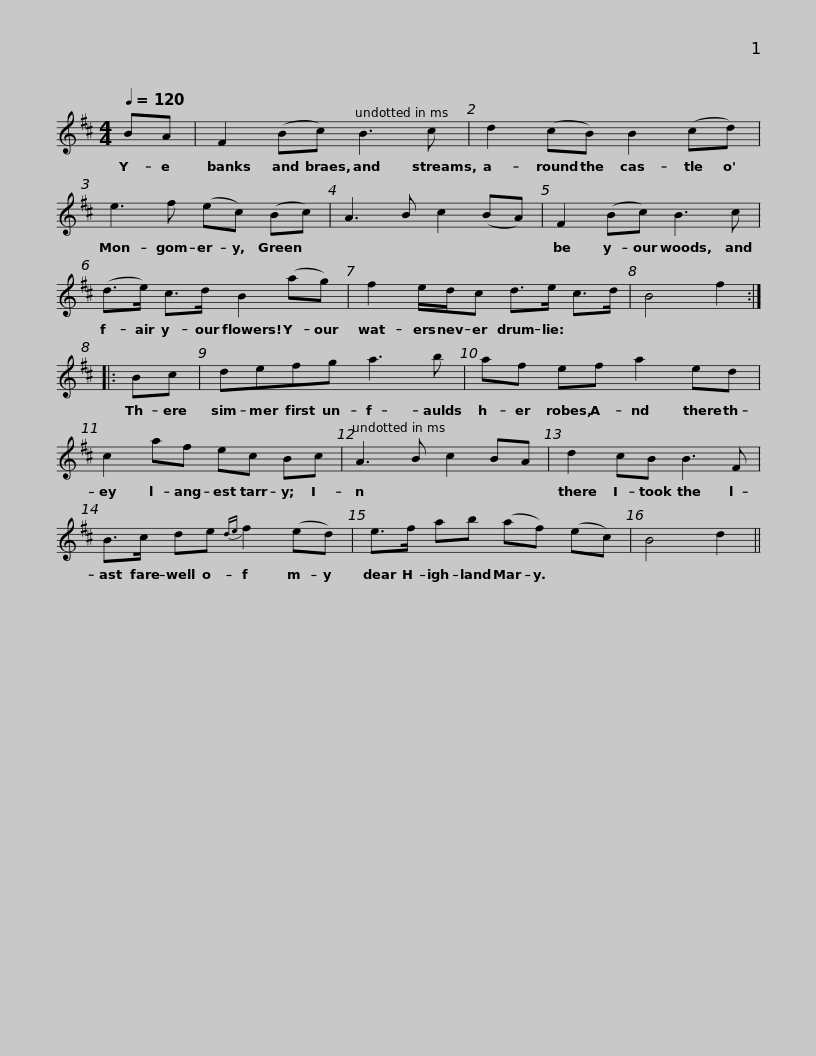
X:1
L:1/8
Q:1/4=120
M:4/4
I:linebreak $
K:Bmin
V:1 treble
V:1
 BA | F2 (Bc) B3 c | d2 (cB) B2 (cd) | e3 f (ec) (Bc) | A3 B c2 (BA) |$ %5
 F2 (Bc) B3 c | (d>e) c>d B2 (ag) | f2 e/d/c d>e c>d | B4 f2 :: Bc |$ %10
 defg a3 b | af ef a2 ed | c2 af ec Bc | A3 B c2 BA |$ d2 cB B3 F | %15
 B>c de{de} f2 (ed) | e>f ab (af) (ec) | B4 d2 || %18
